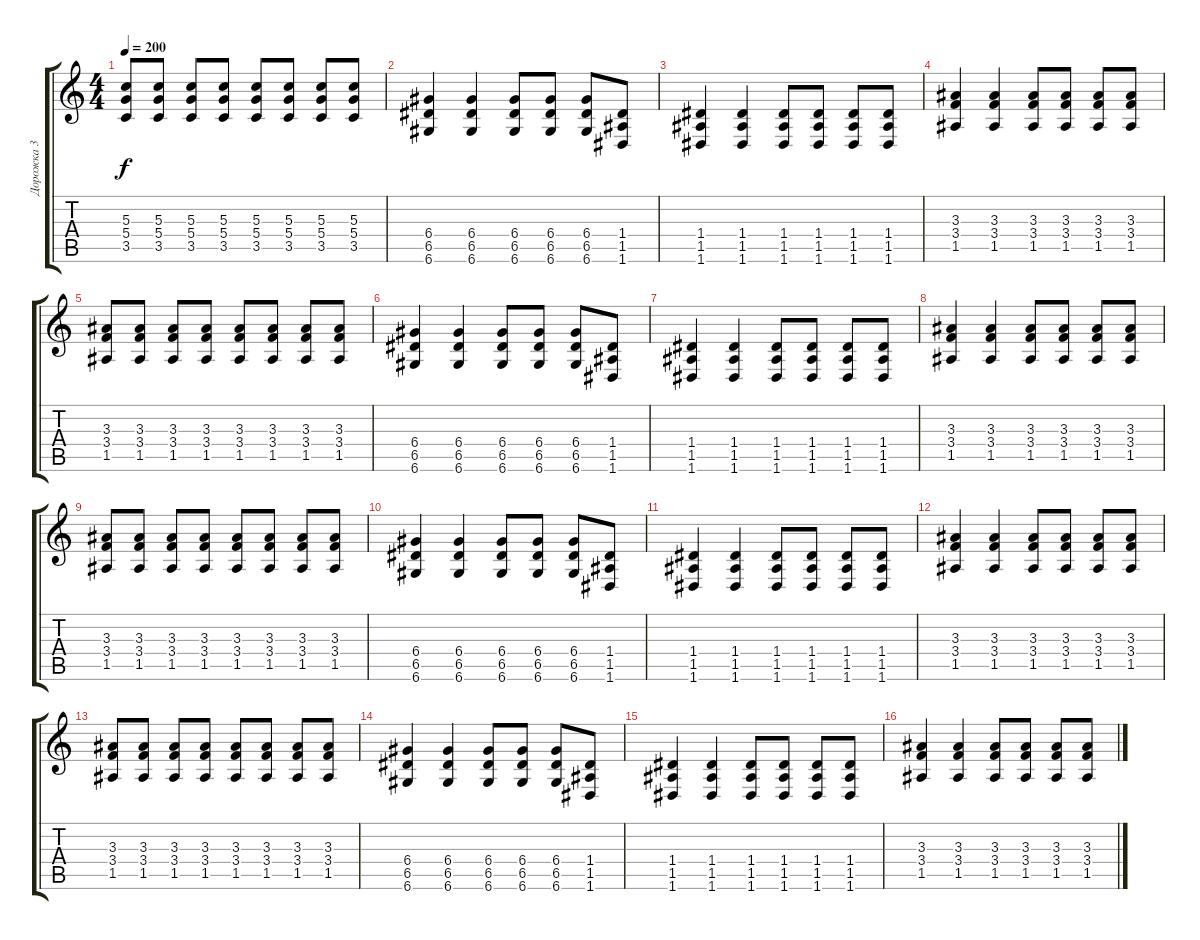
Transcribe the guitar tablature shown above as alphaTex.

\track ("Дорожка 3" "Дорожка 3") {instrument distortionguitar}
\staff {score tabs}
\tuning (E4 B3 G3 D3 A2 D2) {hide}
\ts (4 4)
\tempo 200
\clef g2
\ks c
(5.3 5.4 3.5).8{dy f} (5.3 5.4 3.5).8 (5.3 5.4 3.5).8 (5.3 5.4 3.5).8 (5.3 5.4 3.5).8 (5.3 5.4 3.5).8 (5.3 5.4 3.5).8 (5.3 5.4 3.5).8 |
(6.4 6.5 6.6).4 (6.4 6.5 6.6).4 (6.4 6.5 6.6).8 (6.4 6.5 6.6).8 (6.4 6.5 6.6).8 (1.4 1.5 1.6).8 |
(1.4 1.5 1.6).4 (1.4 1.5 1.6).4 (1.4 1.5 1.6).8 (1.4 1.5 1.6).8 (1.4 1.5 1.6).8 (1.4 1.5 1.6).8 |
(3.3 3.4 1.5).4 (3.3 3.4 1.5).4 (3.3 3.4 1.5).8 (3.3 3.4 1.5).8 (3.3 3.4 1.5).8 (3.3 3.4 1.5).8 |
(3.3 3.4 1.5).8 (3.3 3.4 1.5).8 (3.3 3.4 1.5).8 (3.3 3.4 1.5).8 (3.3 3.4 1.5).8 (3.3 3.4 1.5).8 (3.3 3.4 1.5).8 (3.3 3.4 1.5).8 |
(6.4 6.5 6.6).4 (6.4 6.5 6.6).4 (6.4 6.5 6.6).8 (6.4 6.5 6.6).8 (6.4 6.5 6.6).8 (1.4 1.5 1.6).8 |
(1.4 1.5 1.6).4 (1.4 1.5 1.6).4 (1.4 1.5 1.6).8 (1.4 1.5 1.6).8 (1.4 1.5 1.6).8 (1.4 1.5 1.6).8 |
(3.3 3.4 1.5).4 (3.3 3.4 1.5).4 (3.3 3.4 1.5).8 (3.3 3.4 1.5).8 (3.3 3.4 1.5).8 (3.3 3.4 1.5).8 |
(3.3 3.4 1.5).8 (3.3 3.4 1.5).8 (3.3 3.4 1.5).8 (3.3 3.4 1.5).8 (3.3 3.4 1.5).8 (3.3 3.4 1.5).8 (3.3 3.4 1.5).8 (3.3 3.4 1.5).8 |
(6.4 6.5 6.6).4 (6.4 6.5 6.6).4 (6.4 6.5 6.6).8 (6.4 6.5 6.6).8 (6.4 6.5 6.6).8 (1.4 1.5 1.6).8 |
(1.4 1.5 1.6).4 (1.4 1.5 1.6).4 (1.4 1.5 1.6).8 (1.4 1.5 1.6).8 (1.4 1.5 1.6).8 (1.4 1.5 1.6).8 |
(3.3 3.4 1.5).4 (3.3 3.4 1.5).4 (3.3 3.4 1.5).8 (3.3 3.4 1.5).8 (3.3 3.4 1.5).8 (3.3 3.4 1.5).8 |
(3.3 3.4 1.5).8 (3.3 3.4 1.5).8 (3.3 3.4 1.5).8 (3.3 3.4 1.5).8 (3.3 3.4 1.5).8 (3.3 3.4 1.5).8 (3.3 3.4 1.5).8 (3.3 3.4 1.5).8 |
(6.4 6.5 6.6).4 (6.4 6.5 6.6).4 (6.4 6.5 6.6).8 (6.4 6.5 6.6).8 (6.4 6.5 6.6).8 (1.4 1.5 1.6).8 |
(1.4 1.5 1.6).4 (1.4 1.5 1.6).4 (1.4 1.5 1.6).8 (1.4 1.5 1.6).8 (1.4 1.5 1.6).8 (1.4 1.5 1.6).8 |
(3.3 3.4 1.5).4 (3.3 3.4 1.5).4 (3.3 3.4 1.5).8 (3.3 3.4 1.5).8 (3.3 3.4 1.5).8 (3.3 3.4 1.5).8
